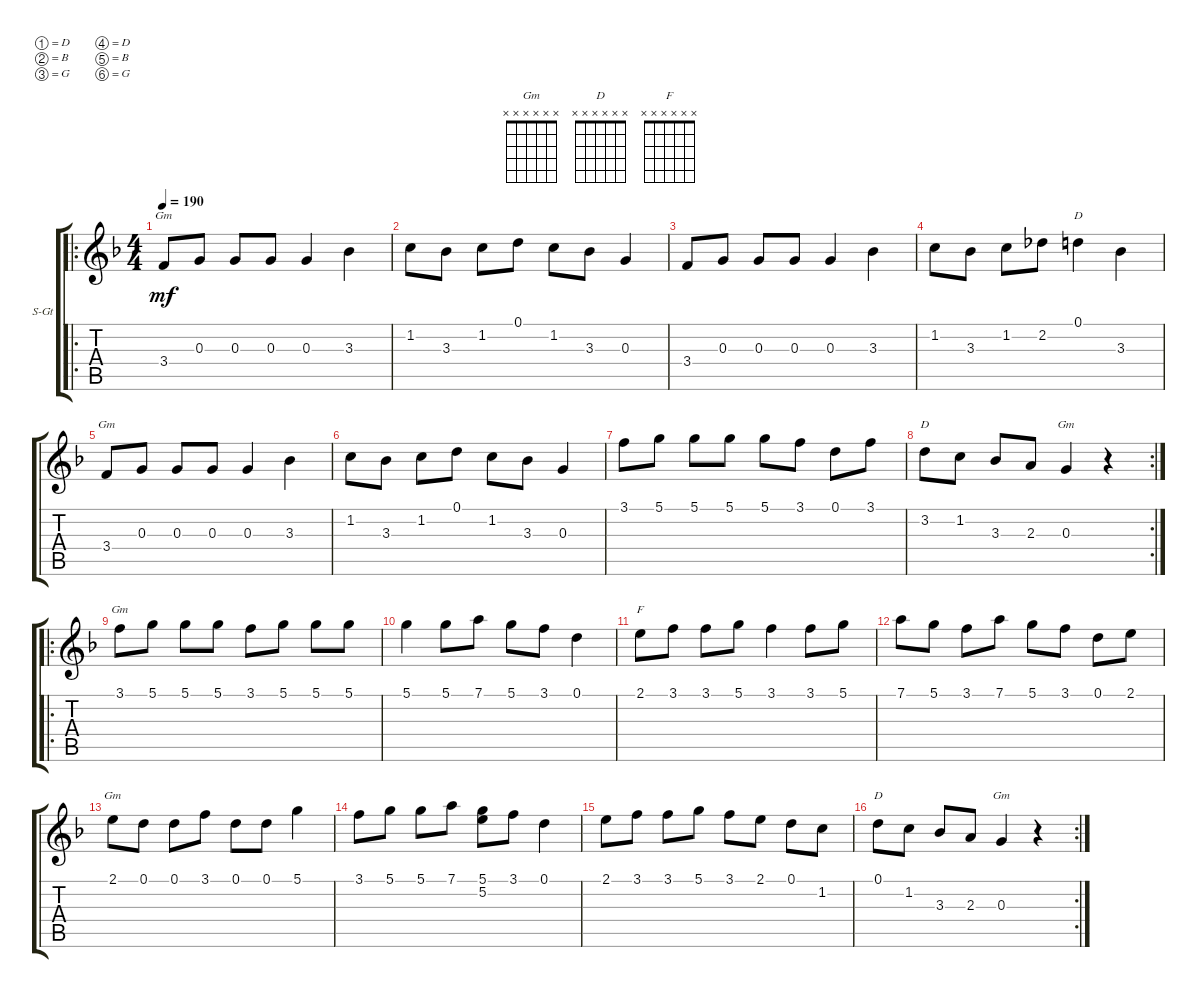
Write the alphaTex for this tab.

\defaultSystemsLayout 4
\bracketExtendMode groupsimilarinstruments
\firstSystemTrackNameOrientation horizontal
\otherSystemsTrackNameOrientation horizontal
\track ("Steel Guitar" "S-Gt") {instrument acousticguitarsteel}
\staff {score tabs}
\tuning (D4 B3 G3 D3 B2 G2)
\chord ("Gm" x x x x x x)
\chord ("D" x x x x x x)
\chord ("F" x x x x x x)
\ro
\ts (4 4)
\tempo 190
\clef g2
\ks f
3.4.8{ch "Gm" dy mf instrument acousticguitarsteel} 0.3.8 0.3.8 0.3.8 0.3.4 3.3.4 |
1.2.8 3.3.8 1.2.8 0.1.8 1.2.8 3.3.8 0.3.4 |
3.4.8 0.3.8 0.3.8 0.3.8 0.3.4 3.3.4 |
1.2.8 3.3.8 1.2.8 2.2.8 0.1.4{ch "D"} 3.3.4 |
3.4.8{ch "Gm"} 0.3.8 0.3.8 0.3.8 0.3.4 3.3.4 |
1.2.8 3.3.8 1.2.8 0.1.8 1.2.8 3.3.8 0.3.4 |
3.1.8 5.1.8 5.1.8 5.1.8 5.1.8 3.1.8 0.1.8 3.1.8 |
\rc 2
3.2.8{ch "D"} 1.2.8 3.3.8 2.3.8 0.3.4{ch "Gm"} r.4 |
\ro
3.1.8{ch "Gm"} 5.1.8 5.1.8 5.1.8 3.1.8 5.1.8 5.1.8 5.1.8 |
5.1.4 5.1.8 7.1.8 5.1.8 3.1.8 0.1.4 |
2.1.8{ch "F"} 3.1.8 3.1.8 5.1.8 3.1.4 3.1.8 5.1.8 |
7.1.8 5.1.8 3.1.8 7.1.8 5.1.8 3.1.8 0.1.8 2.1.8 |
2.1.8{ch "Gm"} 0.1.8 0.1.8 3.1.8 0.1.8 0.1.8 5.1.4 |
3.1.8 5.1.8 5.1.8 7.1.8 (5.1 5.2).8 3.1.8 0.1.4 |
2.1.8 3.1.8 3.1.8 5.1.8 3.1.8 2.1.8 0.1.8 1.2.8 |
\rc 2
0.1.8{ch "D"} 1.2.8 3.3.8 2.3.8 0.3.4{ch "Gm"} r.4
